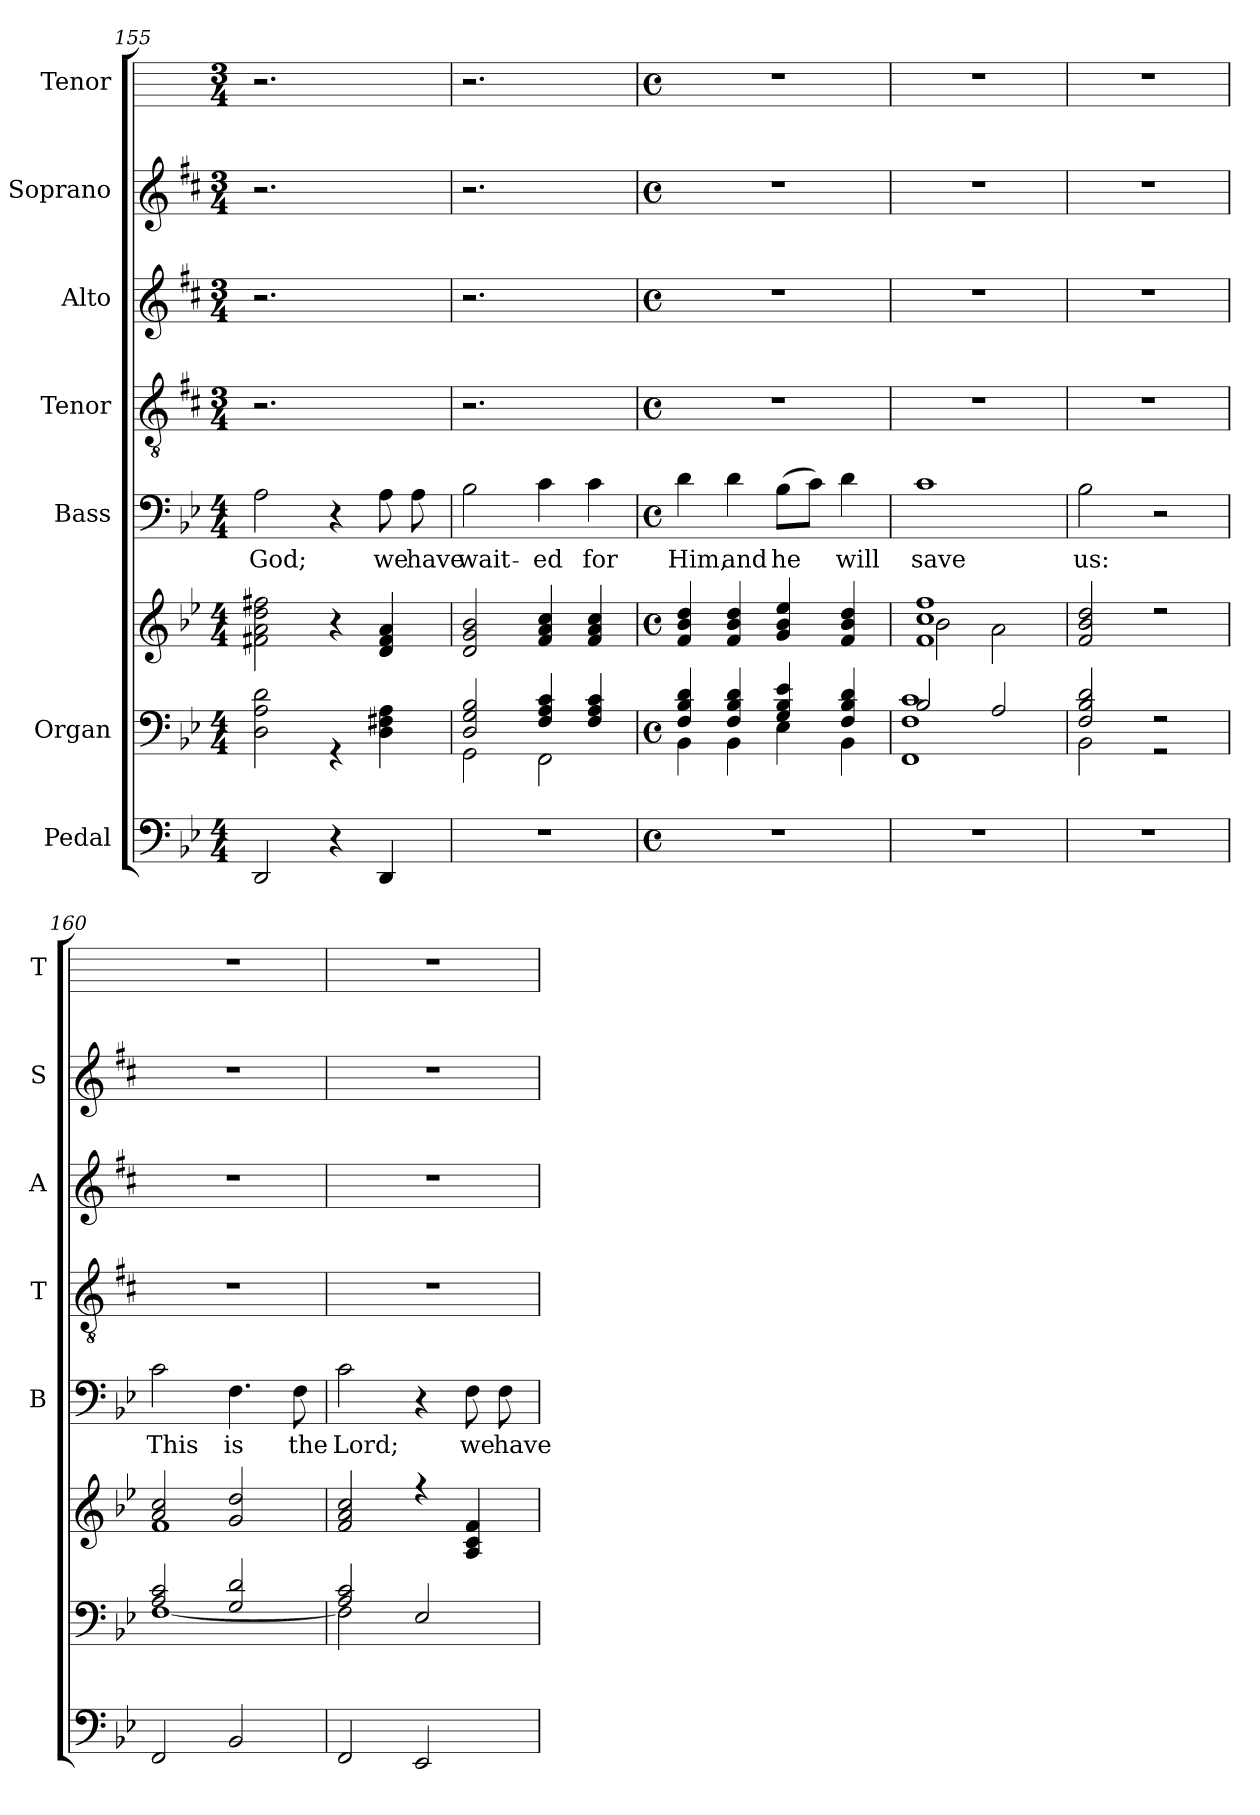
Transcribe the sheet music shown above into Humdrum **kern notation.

**kern	**kern	**kern	**kern	**text	**kern	**kern	**kern	**kern
*part7	*part6	*part6	*part5	*part5	*part4	*part3	*part2	*part1
*staff8	*staff7	*staff6	*staff5	*staff5	*staff4	*staff3	*staff2	*staff1
*I"Pedal	*I"Organ	*	*I"Bass	*	*I"Tenor	*I"Alto	*I"Soprano	*I"Tenor
*	*	*	*I'B	*	*I'T	*I'A	*I'S	*I'T
*clefF4	*clefF4	*clefG2	*clefF4	*	*clefGv2	*clefG2	*clefG2	*
*k[b-e-]	*k[b-e-]	*k[b-e-]	*k[b-e-]	*	*k[f#c#]	*k[f#c#]	*k[f#c#]	*
*B-:	*B-:	*B-:	*B-:	*	*D:	*D:	*D:	*
*M4/4	*M4/4	*M4/4	*M4/4	*	*M3/4	*M3/4	*M3/4	*M3/4
=155	=155	=155	=155	=155	=155	=155	=155	=155
*	*^	*	*	*	*	*	*	*
!	!	!	!	!	!LO:LY:b	!	!	!	!
2DD	1ryy	2D\ 2A\ 2d\	2f#X 2a 2dd 2ff#X	2A	God;	2.r	2.r	2.r	2.r
4r	.	4r	4r	4r	.	.	.	.	.
!	!	!	!	!	!LO:LY:b	!	!	!	!
4DD	.	4D\ 4F#X\ 4A\	4d 4f# 4a	8A	we	4ryy	4ryy	4ryy	4ryy
!	!	!	!	!	!LO:LY:b	!	!	!	!
.	.	.	.	8A	have	.	.	.	.
=156	=156	=156	=156	=156	=156	=156	=156	=156	=156
!	!	!	!	!	!LO:LY:b	!	!	!	!
1r	2D/ 2G/ 2B-/	2GG\	2d 2g 2b-	2B-	wait-	2.r	2.r	2.r	2.r
!	!	!	!	!	!LO:LY:b	!	!	!	!
.	4F/ 4A/ 4c/	2FF\	4f 4a 4cc	4c	-ed	.	.	.	.
!	!	!	!	!	!LO:LY:b	!	!	!	!
.	4F/ 4A/ 4c/	.	4f 4a 4cc	4c	for	4ryy	4ryy	4ryy	4ryy
!!LO:LB:g=z
=157	=157	=157	=157	=157	=157	=157	=157	=157	=157
*M4/4	*M4/4	*	*M4/4	*M4/4	*	*M4/4	*M4/4	*M4/4	*M4/4
*met(c)	*met(c)	*	*met(c)	*met(c)	*	*met(c)	*met(c)	*met(c)	*met(c)
*	*	*	*^	*	*	*	*	*	*
!	!	!	!	!	!	!LO:LY:b	!	!	!	!
1r	4F/ 4B-/ 4d/	4BB-\	4f/ 4b-/ 4dd/	1ryy	4d	Him,	1r	1r	1r	1r
!	!	!	!	!	!	!LO:LY:b	!	!	!	!
.	4F/ 4B-/ 4d/	4BB-\	4f/ 4b-/ 4dd/	.	4d	and	.	.	.	.
!	!	!	!	!	!	!LO:LY:b	!	!	!	!
.	4G/ 4B-/ 4e-/	4E-\	4g/ 4b-/ 4ee-/	.	(>8B-L	he	.	.	.	.
.	.	.	.	.	8cJ)	.	.	.	.	.
!	!	!	!	!	!	!LO:LY:b	!	!	!	!
.	4F/ 4B-/ 4d/	4BB-\	4f/ 4b-/ 4dd/	.	4d	will	.	.	.	.
=158	=158	=158	=158	=158	=158	=158	=158	=158	=158	=158
!	!	!	!	!	!	!LO:LY:b	!	!	!	!
1r	2B-/	1FF\ 1F\ 1c\	1f/ 1cc/ 1ff/	2b-\	1c	save	1r	1r	1r	1r
.	2A/	.	.	2a\	.	.	.	.	.	.
=159	=159	=159	=159	=159	=159	=159	=159	=159	=159	=159
!	!	!	!	!	!	!LO:LY:b	!	!	!	!
1r	2F/ 2B-/ 2d/	2BB-\	2f/ 2b-/ 2dd/	1ryy	2B-	us:	1r	1r	1r	1r
.	2r	2r	2r	.	2r	.	.	.	.	.
=160	=160	=160	=160	=160	=160	=160	=160	=160	=160	=160
!	!	!	!	!	!	!LO:LY:b	!	!	!	!
2FF	2A/ 2c/	[1F\	2a/ 2cc/	1f\	2c	This	1r	1r	1r	1r
!	!	!	!	!	!	!LO:LY:b	!	!	!	!
2BB-	2G/ 2d/	.	2g/ 2dd/	.	4.F	is	.	.	.	.
!	!	!	!	!	!	!LO:LY:b	!	!	!	!
.	.	.	.	.	8F	the	.	.	.	.
=161	=161	=161	=161	=161	=161	=161	=161	=161	=161	=161
!	!	!	!	!	!	!LO:LY:b	!	!	!	!
2FF	2A/ 2c/	2F\]	2f/ 2a/ 2cc/	1ryy	2c	Lord;	1r	1r	1r	1r
2EE-	2E-/	4ryy	4r	.	4r	.	.	.	.	.
!	!	!	!	!	!	!LO:LY:b	!	!	!	!
.	.	4F\yy	4A/ 4c/ 4f/	.	8F	we	.	.	.	.
!	!	!	!	!	!	!LO:LY:b	!	!	!	!
.	.	.	.	.	8F	have	.	.	.	.
*	*v	*v	*	*	*	*	*	*	*	*
*	*	*v	*v	*	*	*	*	*	*
=	=	=	=	=	=	=	=	=
*-	*-	*-	*-	*-	*-	*-	*-	*-
